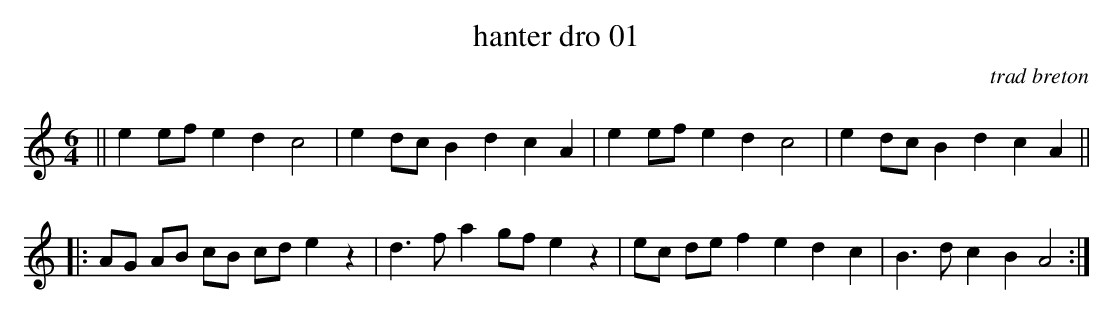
X:1
T: hanter dro 01
C: trad breton
M: 6/4
L: 1/4
K: Amin
||e e/f/ ed c2|e d/c/ B d c A|e e/f/ ed c2|e d/c/ B d c A||
|: A/G/ A/B/ c/B/ c/d/ e z|d>f a g/f/ e z|e/c/ d/e/ f e d c|B>d c B A2:|
